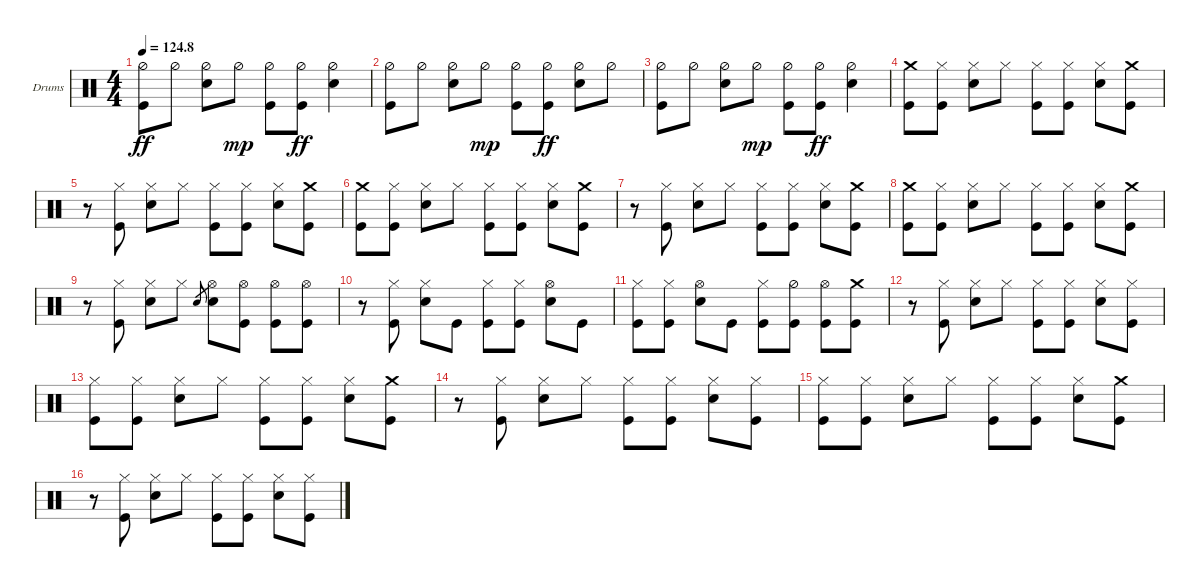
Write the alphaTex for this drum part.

\defaultSystemsLayout 4
\bracketExtendMode groupsimilarinstruments
\firstSystemTrackNameOrientation horizontal
\otherSystemsTrackNameOrientation horizontal
\track ("Steven" "Drums") {instrument percussion}
\staff {score}
\articulation defaults
\ts (4 4)
\tempo
124.8
\accidentals auto
\clef neutral
\ottava regular
\simile none
\ks c
("Kick (hit)" "Hi-Hat (half)").8{dy ff} "Hi-Hat (half)".8 ("Snare (hit) 2" "Hi-Hat (half)").8 "Hi-Hat (half)".8{dy mp} ("Hi-Hat (half)" "Kick (hit)").8 ("Hi-Hat (half)" "Kick (hit)").8{dy ff} ("Hi-Hat (half)" "Snare (hit) 2").4 |
("Kick (hit)" "Hi-Hat (half)").8 "Hi-Hat (half)".8 ("Snare (hit) 2" "Hi-Hat (half)").8 "Hi-Hat (half)".8{dy mp} ("Hi-Hat (half)" "Kick (hit)").8 ("Hi-Hat (half)" "Kick (hit)").8{dy ff} ("Hi-Hat (half)" "Snare (hit) 2").8 "Hi-Hat (half)".8 |
("Kick (hit)" "Hi-Hat (half)").8 "Hi-Hat (half)".8 ("Snare (hit) 2" "Hi-Hat (half)").8 "Hi-Hat (half)".8{dy mp} ("Hi-Hat (half)" "Kick (hit)").8 ("Hi-Hat (half)" "Kick (hit)").8{dy ff} ("Hi-Hat (half)" "Snare (hit) 2").4 |
("Kick (hit)" "Crash medium (hit)").8 ("Kick (hit)" "Hi-Hat (closed)").8 ("Snare (hit) 2" "Hi-Hat (closed)").8 "Hi-Hat (closed)".8 ("Kick (hit)" "Hi-Hat (closed)").8 ("Kick (hit)" "Hi-Hat (closed)").8 ("Snare (hit) 2" "Hi-Hat (closed)").8 ("Kick (hit)" "Crash medium (hit)").8 |
r.8 ("Kick (hit)" "Hi-Hat (closed)").8 ("Snare (hit) 2" "Hi-Hat (closed)").8 "Hi-Hat (closed)".8 ("Kick (hit)" "Hi-Hat (closed)").8 ("Kick (hit)" "Hi-Hat (closed)").8 ("Snare (hit) 2" "Hi-Hat (closed)").8 ("Kick (hit)" "Crash medium (hit)").8 |
("Kick (hit)" "Crash medium (hit)").8 ("Kick (hit)" "Hi-Hat (closed)").8 ("Snare (hit) 2" "Hi-Hat (closed)").8 "Hi-Hat (closed)".8 ("Kick (hit)" "Hi-Hat (closed)").8 ("Kick (hit)" "Hi-Hat (closed)").8 ("Snare (hit) 2" "Hi-Hat (closed)").8 ("Kick (hit)" "Crash medium (hit)").8 |
r.8 ("Kick (hit)" "Hi-Hat (closed)").8 ("Snare (hit) 2" "Hi-Hat (closed)").8 "Hi-Hat (closed)".8 ("Kick (hit)" "Hi-Hat (closed)").8 ("Kick (hit)" "Hi-Hat (closed)").8 ("Snare (hit) 2" "Hi-Hat (closed)").8 ("Kick (hit)" "Crash medium (hit)").8 |
("Kick (hit)" "Crash medium (hit)").8 ("Kick (hit)" "Hi-Hat (closed)").8 ("Snare (hit) 2" "Hi-Hat (closed)").8 "Hi-Hat (closed)".8 ("Kick (hit)" "Hi-Hat (closed)").8 ("Kick (hit)" "Hi-Hat (closed)").8 ("Snare (hit) 2" "Hi-Hat (closed)").8 ("Kick (hit)" "Crash medium (hit)").8 |
r.8 ("Kick (hit)" "Hi-Hat (closed)").8 ("Snare (hit) 2" "Hi-Hat (closed)").8 "Hi-Hat (closed)".8 "Snare (hit) 2".8{gr} ("Hi-Hat (open)" "Snare (hit) 2").8 ("Kick (hit)" "Hi-Hat (open)").8 ("Hi-Hat (open)" "Kick (hit)").8 ("Kick (hit)" "Hi-Hat (open)").8 |
r.8 ("Hi-Hat (closed)" "Kick (hit)").8 ("Snare (hit) 2" "Hi-Hat (closed)").8 "Kick (hit)".8 ("Hi-Hat (closed)" "Kick (hit)").8 ("Hi-Hat (closed)" "Kick (hit)").8 ("Snare (hit) 2" "Hi-Hat (open)").8 "Kick (hit)".8 |
("Hi-Hat (closed)" "Kick (hit)").8 ("Hi-Hat (closed)" "Kick (hit)").8 ("Hi-Hat (open)" "Snare (hit) 2").8 "Kick (hit)".8 ("Kick (hit)" "Hi-Hat (closed)").8 ("Kick (hit)" "Hi-Hat (half)").8 ("Kick (hit)" "Hi-Hat (open)").8 ("Kick (hit)" "Crash medium (hit)").8 |
r.8 ("Kick (hit)" "Hi-Hat (closed)").8 ("Snare (hit) 2" "Hi-Hat (closed)").8 "Hi-Hat (closed)".8 ("Kick (hit)" "Hi-Hat (closed)").8 ("Kick (hit)" "Hi-Hat (closed)").8 ("Snare (hit) 2" "Hi-Hat (closed)").8 ("Kick (hit)" "Hi-Hat (closed)").8 |
("Kick (hit)" "Hi-Hat (closed)").8 ("Kick (hit)" "Hi-Hat (closed)").8 ("Snare (hit) 2" "Hi-Hat (closed)").8 "Hi-Hat (closed)".8 ("Kick (hit)" "Hi-Hat (closed)").8 ("Kick (hit)" "Hi-Hat (closed)").8 ("Snare (hit) 2" "Hi-Hat (closed)").8 ("Kick (hit)" "Crash medium (hit)").8 |
r.8 ("Kick (hit)" "Hi-Hat (closed)").8 ("Snare (hit) 2" "Hi-Hat (closed)").8 "Hi-Hat (closed)".8 ("Kick (hit)" "Hi-Hat (closed)").8 ("Kick (hit)" "Hi-Hat (closed)").8 ("Snare (hit) 2" "Hi-Hat (closed)").8 ("Kick (hit)" "Hi-Hat (closed)").8 |
("Kick (hit)" "Hi-Hat (closed)").8 ("Kick (hit)" "Hi-Hat (closed)").8 ("Snare (hit) 2" "Hi-Hat (closed)").8 "Hi-Hat (closed)".8 ("Kick (hit)" "Hi-Hat (closed)").8 ("Kick (hit)" "Hi-Hat (closed)").8 ("Snare (hit) 2" "Hi-Hat (closed)").8 ("Kick (hit)" "Crash medium (hit)").8 |
r.8 ("Kick (hit)" "Hi-Hat (closed)").8 ("Snare (hit) 2" "Hi-Hat (closed)").8 "Hi-Hat (closed)".8 ("Kick (hit)" "Hi-Hat (closed)").8 ("Kick (hit)" "Hi-Hat (closed)").8 ("Snare (hit) 2" "Hi-Hat (closed)").8 ("Kick (hit)" "Hi-Hat (closed)").8
